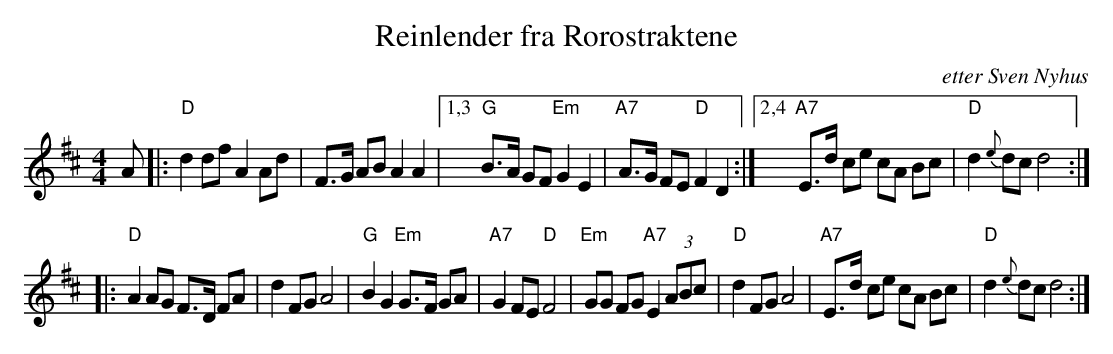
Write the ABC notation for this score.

X:1
T: Reinlender fra R\orostraktene
O: etter Sven Nyhus
M: 4/4
L: 1/8
K: D
A- \
|: "D"d2 df A2 Ad | F>G AB A2 A2 |1,3 "G"B>A GF "Em"G2 E2 | "A7"A>G FE "D"F2 D2 \
                                :|2,4 "A7"E>d ce cA Bc | "D"d2{e}dc d4 :|
|: "D"A2 AG F>D FA | d2 FG A4 | "G"B2 G2 "Em"G>F GA | "A7"G2 FE "D"F4 \
| "Em"GG FG "A7"E2 (3ABc |  "D"d2 FG A4 | "A7"E>d ce cA Bc | "D"d2{e}dc d4 :|
